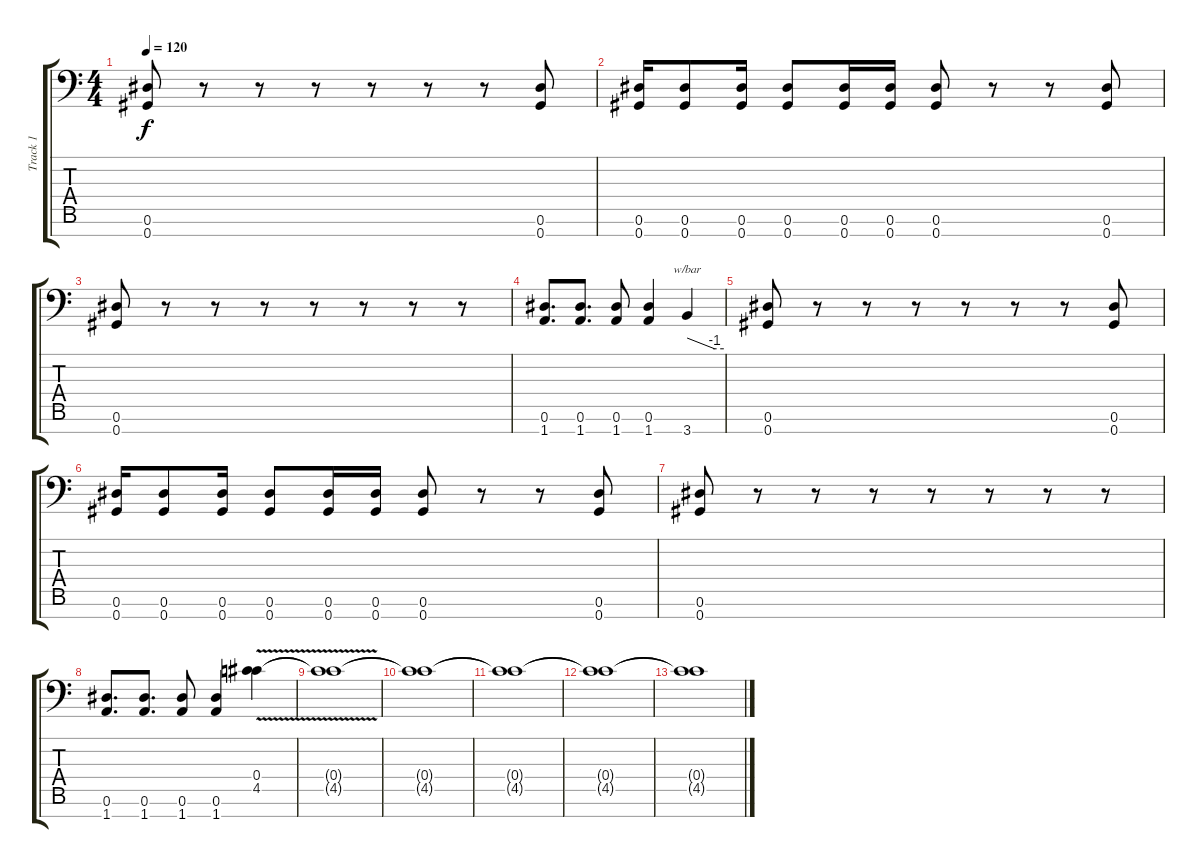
\track ("Track 1" "Track 1") {instrument distortionguitar}
\staff {score tabs}
\tuning (E4 Bb3 F3 Db3 Ab2 Eb2 Ab1) {hide}
\ts (4 4)
\tempo 120
\clef f4
\ks c
(0.6 0.7).8{dy f} r.8 r.8 r.8 r.8 r.8 r.8 (0.6 0.7).8 |
(0.6 0.7).16 (0.6 0.7).8 (0.6 0.7).16 (0.6 0.7).8 (0.6 0.7).16 (0.6 0.7).16 (0.6 0.7).8 r.8 r.8 (0.6 0.7).8 |
(0.6 0.7).8 r.8 r.8 r.8 r.8 r.8 r.8 r.8 |
(0.6 1.7).8{d} (0.6 1.7).8{d} (0.6 1.7).8 (0.6 1.7).4 3.7.4{tbe (custom default 0 0 45 -4 60 -4)} |
(0.6 0.7).8 r.8 r.8 r.8 r.8 r.8 r.8 (0.6 0.7).8 |
(0.6 0.7).16 (0.6 0.7).8 (0.6 0.7).16 (0.6 0.7).8 (0.6 0.7).16 (0.6 0.7).16 (0.6 0.7).8 r.8 r.8 (0.6 0.7).8 |
(0.6 0.7).8 r.8 r.8 r.8 r.8 r.8 r.8 r.8 |
(0.6 1.7).8{d} (0.6 1.7).8{d} (0.6 1.7).8 (0.6 1.7).4 (0.4{v} 4.5{v}).4 |
(0.4{t} 4.5{t}).1 |
(0.4{t} 4.5{t}).1 |
(0.4{t} 4.5{t}).1 |
(0.4{t} 4.5{t}).1 |
(0.4{t} 4.5{t}).1
